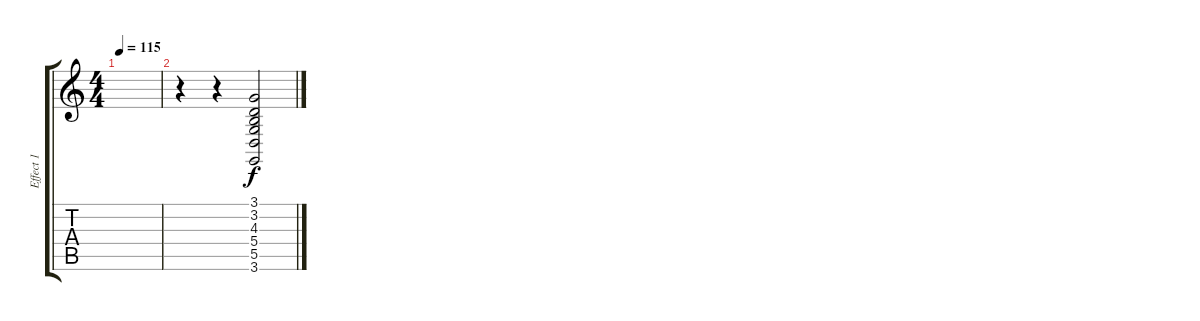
\track ("Effect 1" "Effect 1") {instrument seashore}
\staff {score tabs}
\tuning (E4 B3 G3 D3 A2 E2) {hide}
\ts (4 4)
\tempo 115
\clef g2
\ks c
|
r.4 r.4 (3.1 3.2 4.3 5.4 5.5 3.6).2
